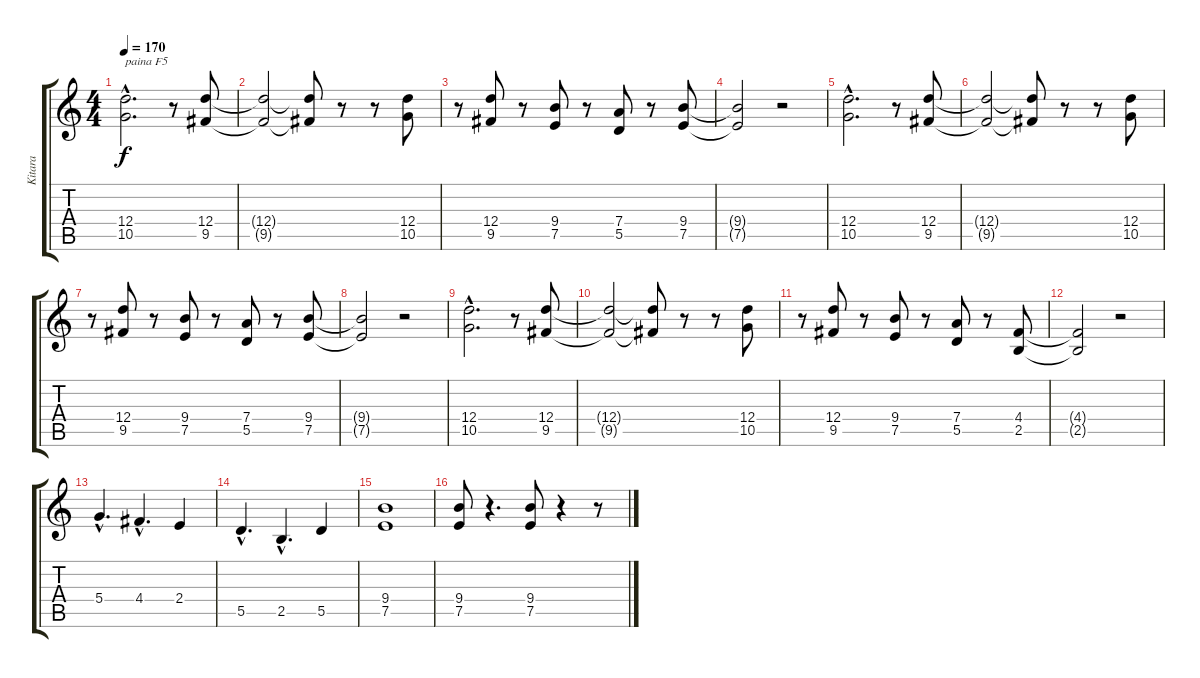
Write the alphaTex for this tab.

\track ("Kitara" "Kitara") {instrument distortionguitar}
\staff {score tabs}
\tuning (E4 B3 G3 D3 A2 E2) {hide}
\ts (4 4)
\tempo 170
\clef g2
\ks c
(12.4{hac} 10.5{hac}).2{d txt "paina F5" dy f instrument distortionguitar} r.8 (12.4 9.5).8 |
(12.4{t} 9.5{t}).2 (12.4{t} 9.5{t}).8 r.8 r.8 (12.4 10.5).8 |
r.8 (12.4 9.5).8 r.8 (9.4 7.5).8 r.8 (7.4 5.5).8 r.8 (9.4 7.5).8 |
(9.4{t} 7.5{t}).2 r.2 |
(12.4{hac} 10.5{hac}).2{d} r.8 (12.4 9.5).8 |
(12.4{t} 9.5{t}).2 (12.4{t} 9.5{t}).8 r.8 r.8 (12.4 10.5).8 |
r.8 (12.4 9.5).8 r.8 (9.4 7.5).8 r.8 (7.4 5.5).8 r.8 (9.4 7.5).8 |
(9.4{t} 7.5{t}).2 r.2 |
(12.4{hac} 10.5{hac}).2{d} r.8 (12.4 9.5).8 |
(12.4{t} 9.5{t}).2 (12.4{t} 9.5{t}).8 r.8 r.8 (12.4 10.5).8 |
r.8 (12.4 9.5).8 r.8 (9.4 7.5).8 r.8 (7.4 5.5).8 r.8 (4.4 2.5).8 |
(4.4{t} 2.5{t}).2 r.2 |
5.4{hac}.4{d} 4.4{hac}.4{d} 2.4.4 |
5.5{hac}.4{d} 2.5{hac}.4{d} 5.5.4 |
(9.4 7.5).1 |
(9.4 7.5).8 r.4{d} (9.4 7.5).8 r.4 r.8
